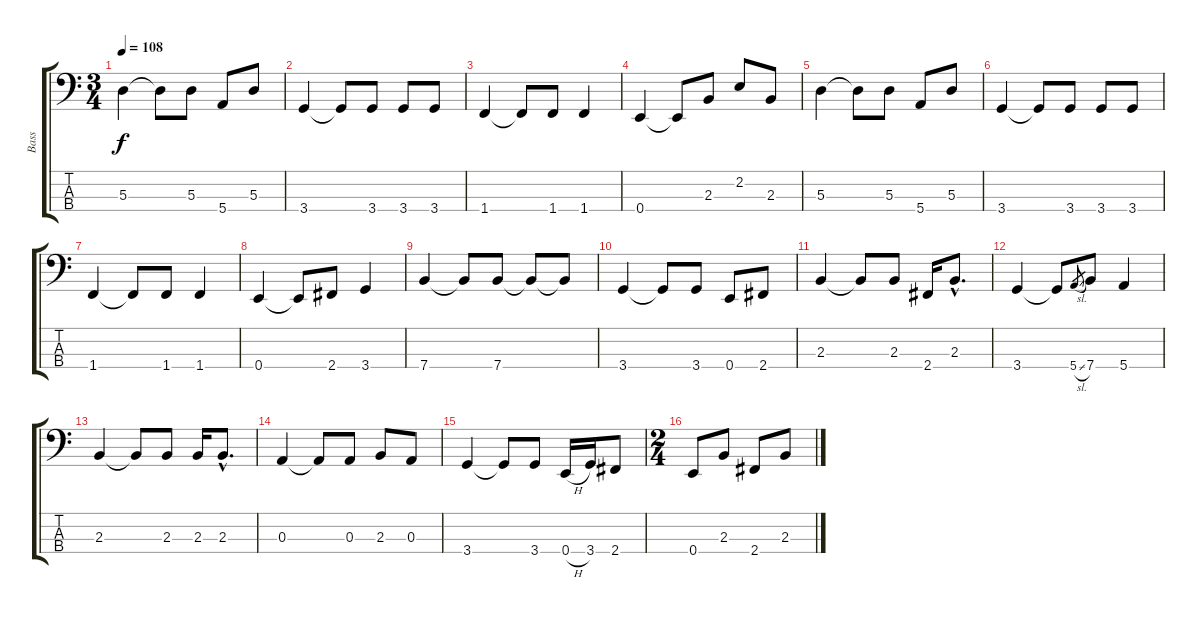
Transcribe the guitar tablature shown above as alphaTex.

\track ("Bass" "Bass") {instrument electricbasspick}
\staff {score tabs}
\tuning (G2 D2 A1 E1) {hide}
\ts (3 4)
\tempo 108
\clef f4
\ks c
5.3.4{dy f} 5.3{t}.8 5.3.8 5.4.8 5.3.8 |
3.4.4 3.4{t}.8 3.4.8 3.4.8 3.4.8 |
1.4.4 1.4{t}.8 1.4.8 1.4.4 |
0.4.4 0.4{t}.8 2.3.8 2.2.8 2.3.8 |
5.3.4 5.3{t}.8 5.3.8 5.4.8 5.3.8 |
3.4.4 3.4{t}.8 3.4.8 3.4.8 3.4.8 |
1.4.4 1.4{t}.8 1.4.8 1.4.4 |
0.4.4 0.4{t}.8 2.4.8 3.4.4 |
7.4.4 7.4{t}.8 7.4.8 7.4{t}.8 7.4{t}.8 |
3.4.4 3.4{t}.8 3.4.8 0.4.8 2.4.8 |
2.3.4 2.3{t}.8 2.3.8 2.4.16 2.3{hac}.8{d} |
3.4.4 3.4{t}.8 5.4{sl}.8{gr} 7.4.8 5.4.4 |
2.3.4 2.3{t}.8 2.3.8 2.3.16 2.3{hac}.8{d} |
0.3.4 0.3{t}.8 0.3.8 2.3.8 0.3.8 |
3.4.4 3.4{t}.8 3.4.8 0.4{h}.16 3.4.16 2.4.8 |
\ts (2 4)
0.4.8 2.3.8 2.4.8 2.3.8
